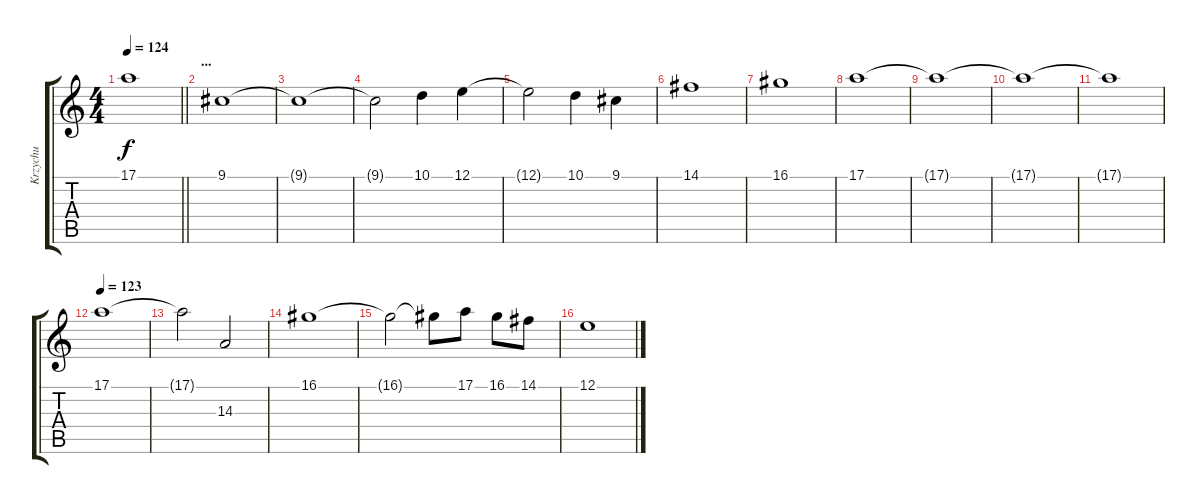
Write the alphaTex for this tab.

\track ("Krzychu" "Krzychu") {instrument stringensemble1}
\staff {score tabs}
\tuning (E4 B3 G3 D3 A2 E2) {hide}
\ts (4 4)
\tempo 124
\clef g2
\barLineRight lightlight
\ks c
17.1{t}.1{dy f} |
\section ("" "...")
9.1.1 |
9.1{t}.1 |
9.1{t}.2 10.1.4 12.1.4 |
12.1{t}.2 10.1.4 9.1.4 |
14.1.1 |
16.1.1 |
17.1.1 |
17.1{t}.1 |
17.1{t}.1 |
17.1{t}.1 |
\tempo 123
17.1.1 |
17.1{t}.2 14.3.2 |
16.1.1 |
16.1{t}.2 16.1{t}.8 17.1.8 16.1.8 14.1.8 |
12.1.1
